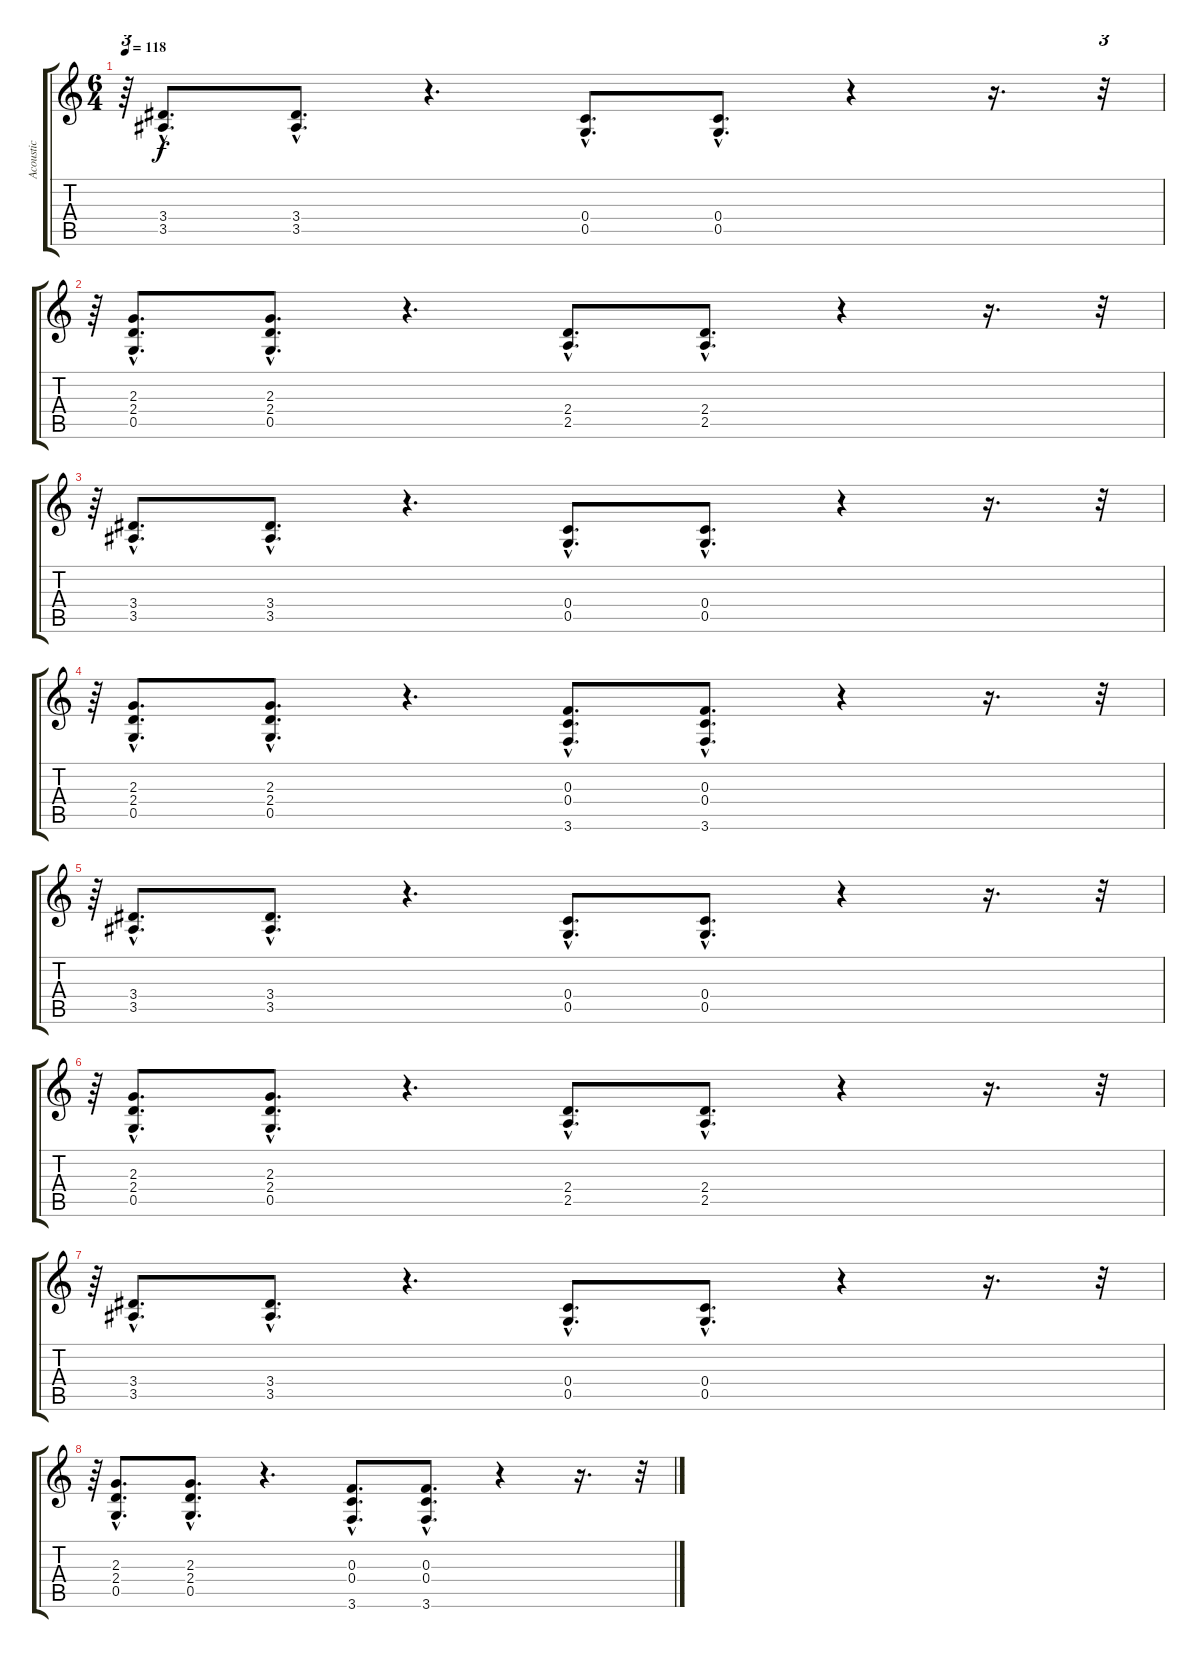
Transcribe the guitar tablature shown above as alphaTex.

\track ("Acoustic" "Acoustic") {instrument acousticguitarsteel}
\staff {score tabs}
\tuning (D4 A3 F3 C3 G2 D2) {hide}
\ts (6 4)
\tempo 118
\clef g2
\ks c
r.64{tu (3 2) dy f} (3.4{hac} 3.5{hac}).8{d} (3.4{hac} 3.5{hac}).8{d} r.4{d} (0.4{hac} 0.5{hac}).8{d} (0.4{hac} 0.5{hac}).8{d} r.4 r.16{d} r.32{tu (3 2)} |
r.64{tu (3 2)} (2.3{hac} 2.4{hac} 0.5{hac}).8{d} (2.3{hac} 2.4{hac} 0.5{hac}).8{d} r.4{d} (2.4{hac} 2.5{hac}).8{d} (2.4{hac} 2.5{hac}).8{d} r.4 r.16{d} r.32{tu (3 2)} |
r.64{tu (3 2)} (3.4{hac} 3.5{hac}).8{d} (3.4{hac} 3.5{hac}).8{d} r.4{d} (0.4{hac} 0.5{hac}).8{d} (0.4{hac} 0.5{hac}).8{d} r.4 r.16{d} r.32{tu (3 2)} |
r.64{tu (3 2)} (2.3{hac} 2.4{hac} 0.5{hac}).8{d} (2.3{hac} 2.4{hac} 0.5{hac}).8{d} r.4{d} (0.3{hac} 0.4{hac} 3.6{hac}).8{d} (0.3{hac} 0.4{hac} 3.6{hac}).8{d} r.4 r.16{d} r.32{tu (3 2)} |
r.64{tu (3 2)} (3.4{hac} 3.5{hac}).8{d} (3.4{hac} 3.5{hac}).8{d} r.4{d} (0.4{hac} 0.5{hac}).8{d} (0.4{hac} 0.5{hac}).8{d} r.4 r.16{d} r.32{tu (3 2)} |
r.64{tu (3 2)} (2.3{hac} 2.4{hac} 0.5{hac}).8{d} (2.3{hac} 2.4{hac} 0.5{hac}).8{d} r.4{d} (2.4{hac} 2.5{hac}).8{d} (2.4{hac} 2.5{hac}).8{d} r.4 r.16{d} r.32{tu (3 2)} |
r.64{tu (3 2)} (3.4{hac} 3.5{hac}).8{d} (3.4{hac} 3.5{hac}).8{d} r.4{d} (0.4{hac} 0.5{hac}).8{d} (0.4{hac} 0.5{hac}).8{d} r.4 r.16{d} r.32{tu (3 2)} |
r.64{tu (3 2)} (2.3{hac} 2.4{hac} 0.5{hac}).8{d} (2.3{hac} 2.4{hac} 0.5{hac}).8{d} r.4{d} (0.3{hac} 0.4{hac} 3.6{hac}).8{d} (0.3{hac} 0.4{hac} 3.6{hac}).8{d} r.4 r.16{d} r.32{tu (3 2)}
